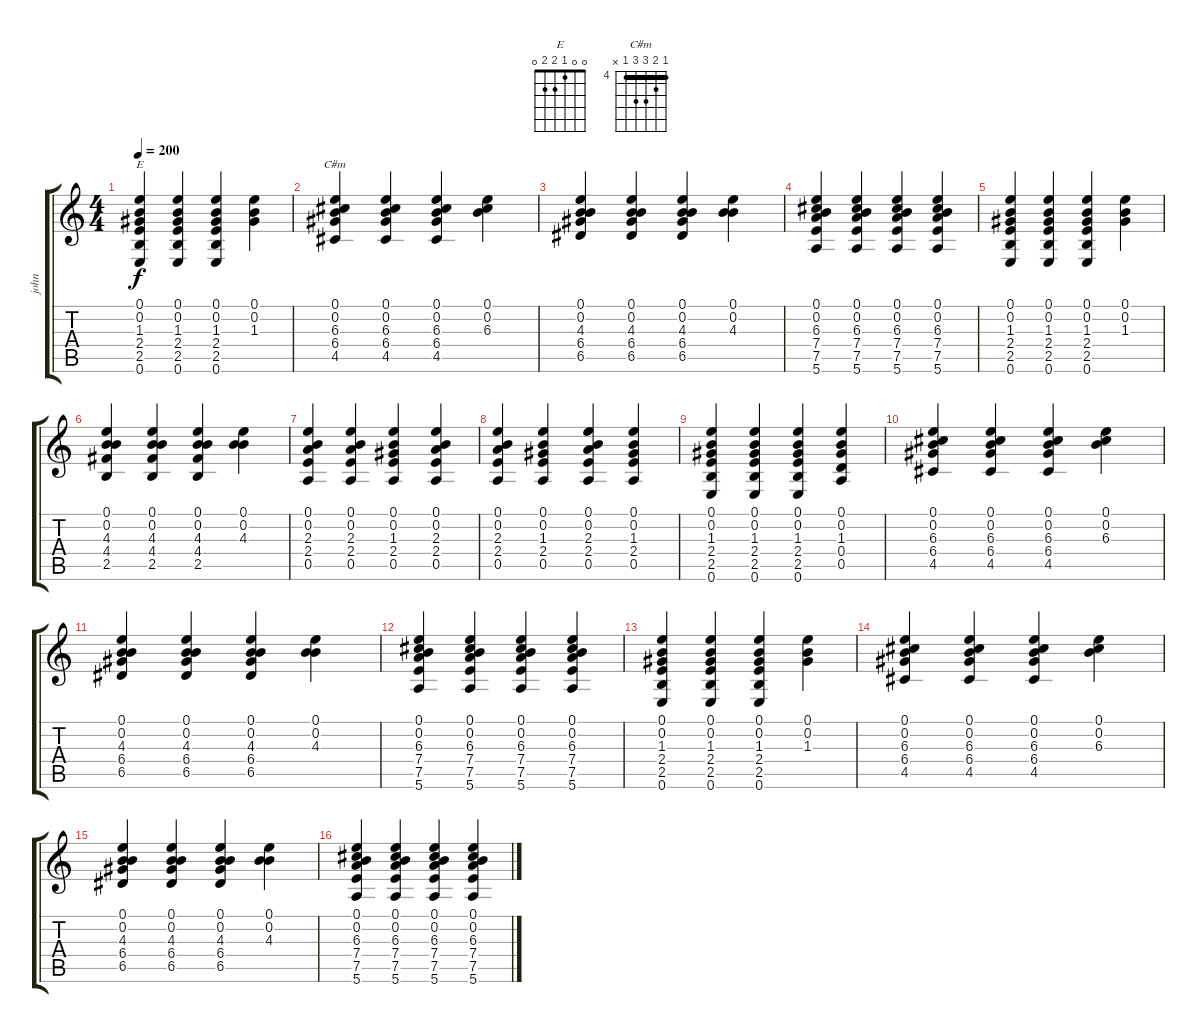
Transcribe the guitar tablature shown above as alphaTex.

\track ("john" "john") {instrument acousticguitarsteel}
\staff {score tabs}
\tuning (E4 B3 G3 D3 A2 E2) {hide}
\chord ("E" 0 0 1 2 2 0)
\chord ("C#m" 4 5 6 6 4 x) {firstfret 4 barre 4}
\ts (4 4)
\tempo 200
\clef g2
\ks c
(0.1 0.2 1.3 2.4 2.5 0.6).4{ch "E" dy f} (0.1 0.2 1.3 2.4 2.5 0.6).4 (0.1 0.2 1.3 2.4 2.5 0.6).4 (0.1 0.2 1.3).4 |
(0.1 0.2 6.3 6.4 4.5).4{ch "C#m"} (0.1 0.2 6.3 6.4 4.5).4 (0.1 0.2 6.3 6.4 4.5).4 (0.1 0.2 6.3).4 |
(0.1 0.2 4.3 6.4 6.5).4 (0.1 0.2 4.3 6.4 6.5).4 (0.1 0.2 4.3 6.4 6.5).4 (0.1 0.2 4.3).4 |
(0.1 0.2 6.3 7.4 7.5 5.6).4 (0.1 0.2 6.3 7.4 7.5 5.6).4 (0.1 0.2 6.3 7.4 7.5 5.6).4 (0.1 0.2 6.3 7.4 7.5 5.6).4 |
(0.1 0.2 1.3 2.4 2.5 0.6).4 (0.1 0.2 1.3 2.4 2.5 0.6).4 (0.1 0.2 1.3 2.4 2.5 0.6).4 (0.1 0.2 1.3).4 |
(0.1 0.2 4.3 4.4 2.5).4 (0.1 0.2 4.3 4.4 2.5).4 (0.1 0.2 4.3 4.4 2.5).4 (0.1 0.2 4.3).4 |
(0.1 0.2 2.3 2.4 0.5).4 (0.1 0.2 2.3 2.4 0.5).4 (0.1 0.2 1.3 2.4 0.5).4 (0.1 0.2 2.3 2.4 0.5).4 |
(0.1 0.2 2.3 2.4 0.5).4 (0.1 0.2 1.3 2.4 0.5).4 (0.1 0.2 2.3 2.4 0.5).4 (0.1 0.2 1.3 2.4 0.5).4 |
(0.1 0.2 1.3 2.4 2.5 0.6).4 (0.1 0.2 1.3 2.4 2.5 0.6).4 (0.1 0.2 1.3 2.4 2.5 0.6).4 (0.1 0.2 1.3 0.4 0.5).4 |
(0.1 0.2 6.3 6.4 4.5).4 (0.1 0.2 6.3 6.4 4.5).4 (0.1 0.2 6.3 6.4 4.5).4 (0.1 0.2 6.3).4 |
(0.1 0.2 4.3 6.4 6.5).4 (0.1 0.2 4.3 6.4 6.5).4 (0.1 0.2 4.3 6.4 6.5).4 (0.1 0.2 4.3).4 |
(0.1 0.2 6.3 7.4 7.5 5.6).4 (0.1 0.2 6.3 7.4 7.5 5.6).4 (0.1 0.2 6.3 7.4 7.5 5.6).4 (0.1 0.2 6.3 7.4 7.5 5.6).4 |
(0.1 0.2 1.3 2.4 2.5 0.6).4 (0.1 0.2 1.3 2.4 2.5 0.6).4 (0.1 0.2 1.3 2.4 2.5 0.6).4 (0.1 0.2 1.3).4 |
(0.1 0.2 6.3 6.4 4.5).4 (0.1 0.2 6.3 6.4 4.5).4 (0.1 0.2 6.3 6.4 4.5).4 (0.1 0.2 6.3).4 |
(0.1 0.2 4.3 6.4 6.5).4 (0.1 0.2 4.3 6.4 6.5).4 (0.1 0.2 4.3 6.4 6.5).4 (0.1 0.2 4.3).4 |
(0.1 0.2 6.3 7.4 7.5 5.6).4 (0.1 0.2 6.3 7.4 7.5 5.6).4 (0.1 0.2 6.3 7.4 7.5 5.6).4 (0.1 0.2 6.3 7.4 7.5 5.6).4
